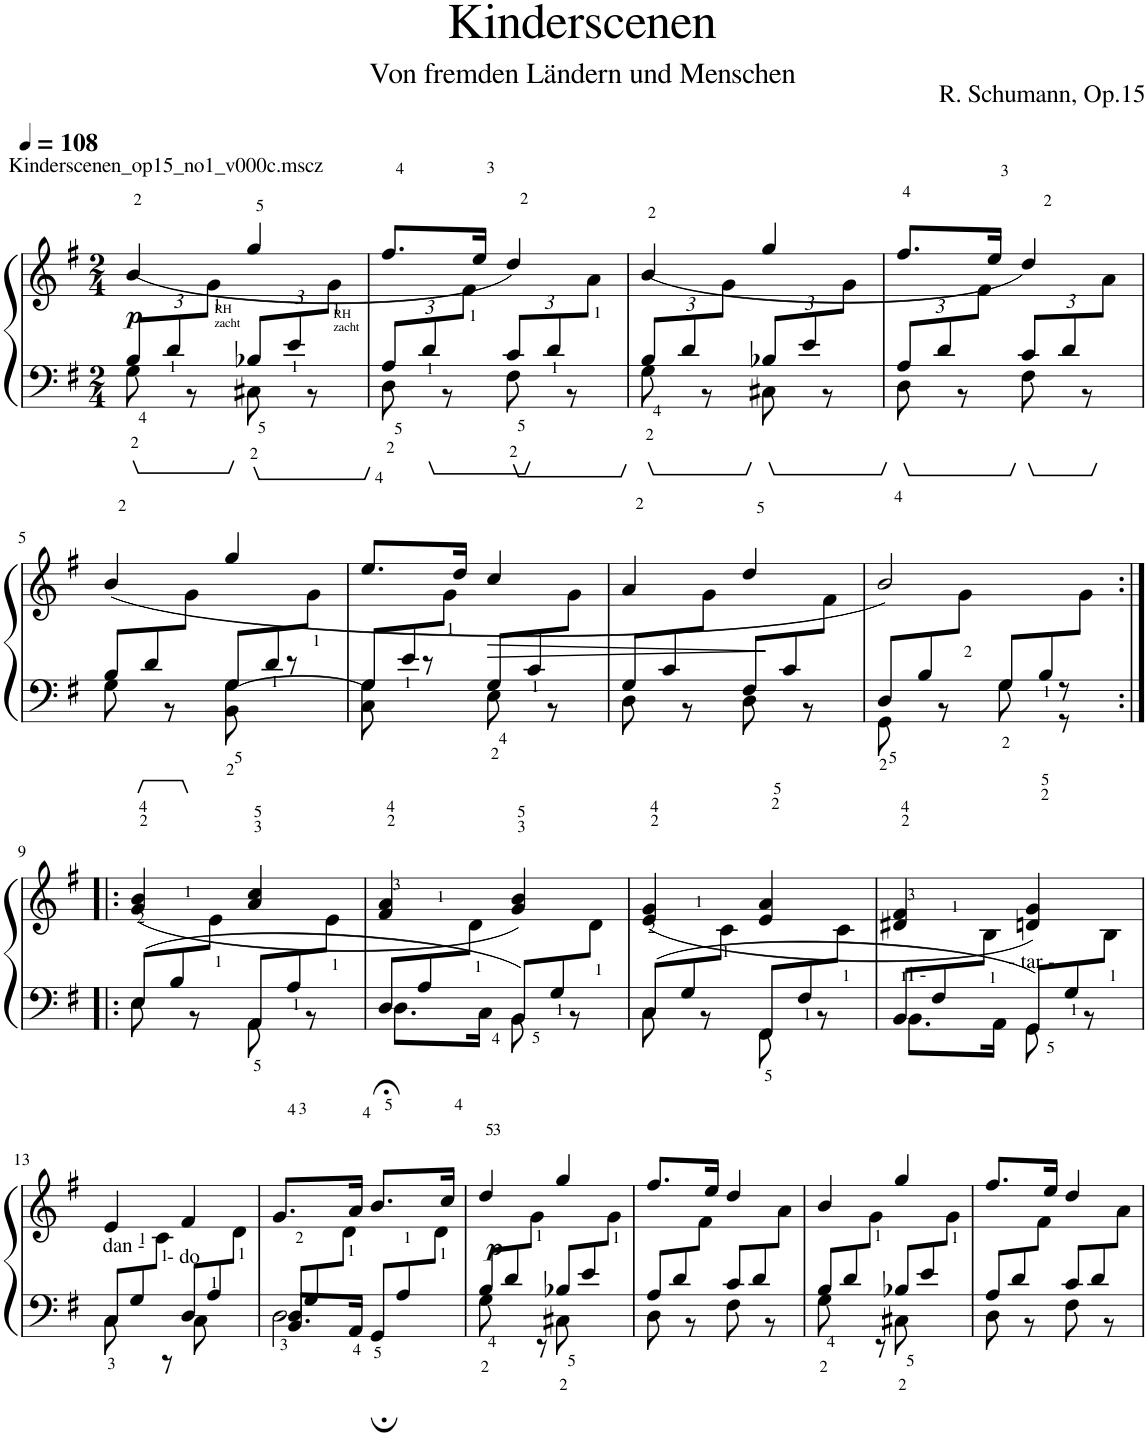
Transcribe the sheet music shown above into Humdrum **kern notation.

**kern	**kern	**dynam
*part1	*part1	*part1
*staff2	*staff1	*staff1/2
*I"Piano	*	*
*I'Pno.	*	*
*clefF4	*clefG2	*
*k[f#]	*k[f#]	*
*M2/4	*M2/4	*
*MM108	*MM108	*
*Xbrackettup	*	*
=1	=1	=1
*^	*^	*
!	!	!LO:TX:a:t=Kinderscenen_op15_no1_v000c.mscz	!	!
!	!	!	!	!LO:DY:b
12B</L	8G<\	(4b/	6ryy	p
12d/	.	.	.	.
.	8r	.	.	.
!LO:TX:a:t=RH	!	!	!	!
!LO:TX:a:t=zacht	!	!	!	!
12ryy	.	.	12g\J	.
12B-X</L	8C#X<\	4gg/	6ryy	.
12e/	.	.	.	.
.	8r	.	.	.
!LO:TX:a:t=RH	!	!	!	!
!LO:TX:a:t=zacht	!	!	!	!
12ryy	.	.	12g\J	.
=2	=2	=2	=2	=2
12A</L	8D<\	8.ff#/L	6ryy	.
12d/	.	.	.	.
.	8r	.	.	.
12ryy	.	.	12f#\J	.
.	.	16ee/Jk	.	.
12c</L	8F#<\	4dd/)	6ryy	.
12d/	.	.	.	.
.	8r	.	.	.
12ryy	.	.	12a\J	.
=3	=3	=3	=3	=3
12B</L	8G<\	(4b/	6ryy	.
12d/	.	.	.	.
.	8r	.	.	.
12ryy	.	.	12g\J	.
12B-X/L	8C#X\	4gg/	6ryy	.
12e/	.	.	.	.
.	8r	.	.	.
12ryy	.	.	12g\J	.
=4	=4	=4	=4	=4
12A/L	8D\	8.ff#/L	6ryy	.
12d/	.	.	.	.
.	8r	.	.	.
12ryy	.	.	12f#\J	.
.	.	16ee/Jk	.	.
12c/L	8F#\	4dd/)	6ryy	.
12d/	.	.	.	.
.	8r	.	.	.
12ryy	.	.	12a\J	.
!!LO:LB:g=z	!!
=5	=5	=5	=5	=5
*	*^	*	*	*
12B/L	8G\	4ryy	(4b/	6ryy	.
12d/	.	.	.	.	.
.	8r	.	.	.	.
12ryy	.	.	.	12g\J	.
[12G</L	8BB<\	4G\	4gg/	6ryy	.
12d/	.	.	.	.	.
.	8r	.	.	.	.
12ryy	.	.	.	12g<\J	.
=6	=6	=6	=6	=6	=6
12G/L]	8C\	4G\	8.ee/L	6ryy	.
12e/	.	.	.	.	.
.	8r	.	.	.	.
12ryy	.	.	.	12g\J	.
.	.	.	16dd/Jk	.	.
!	!	!	!	!	!LO:HP:b
12G</L	8E<\	4ryy	4cc/	6ryy	>
12c/	.	.	.	.	.
.	8r	.	.	.	.
12ryy	.	.	.	12g\J	.
*v	*v	*v	*	*	*
*	*v	*v	*
.	.	]
=7	=7	=7
*^	*^	*
12G/L	8D\	4a/	6ryy	.
12c/	.	.	.	.
.	8r	.	.	.
12ryy	.	.	12g\J	.
12F#/L	8D\	4dd/	6ryy	.
12c/	.	.	.	.
.	8r	.	.	.
12ryy	.	.	12f#\J	.
=8	=8	=8	=8	=8
*	*^	*	*	*
12D</L	8GG<\	4ryy	2b/)	6ryy	.
12B/	.	.	.	.	.
.	8r	.	.	.	.
12ryy	.	.	.	12g<\J	.
12G</L	8ryy	8G\	.	6ryy	.
12B/	.	.	.	.	.
.	8r	8r	.	.	.
12ryy	.	.	.	12g\J	.
!!LO:LB:g=z	!!
=9:|!|:	=9:|!|:	=9:|!|:	=9:|!|:	=9:|!|:	=9:|!|:
12E/L	8E\	4ryy	(4g/ 4b/	6ryy	.
12B/	.	.	.	.	.
.	8r	.	.	.	.
12ryy	.	.	.	12e<\J	.
12AA/L	8AA\	4ryy	4a/ 4cc/	6ryy	.
12A/	.	.	.	.	.
.	8r	.	.	.	.
12ryy	.	.	.	12e<\J	.
=10	=10	=10	=10	=10	=10
12D/L	8.D\L	4ryy	4f#/ 4a/	6ryy	.
12A/	.	.	.	.	.
12ryy	.	.	.	12d<\J	.
.	16C\Jk	.	.	.	.
12BB/L	8BB<\	4ryy	4g/ 4b/)	6ryy	.
12G/	.	.	.	.	.
.	8r	.	.	.	.
12ryy	.	.	.	12d<\J	.
=11	=11	=11	=11	=11	=11
12C/L	8C\	4ryy	(4e/ 4g/	6ryy	.
12G/	.	.	.	.	.
.	8r	.	.	.	.
12ryy	.	.	.	12c\J	.
12FF#/L	8FF#\	4ryy	4e/ 4a/	6ryy	.
12F#/	.	.	.	.	.
.	8r	.	.	.	.
12ryy	.	.	.	12c<\J	.
=12	=12	=12	=12	=12	=12
!	!	!	!LO:TX:b:t=ri -	!	!
12BB/L	8.BB\L	4ryy	4d#X/ 4f#/	6ryy	.
12F#/	.	.	.	.	.
12ryy	.	.	.	12B<\J	.
.	16AA\Jk	.	.	.	.
!	!	!	!LO:TX:b:t=- tar -	!	!
12GG/L	8GG<\	4ryy	4dn/ 4g/)	6ryy	.
12G/	.	.	.	.	.
.	8r	.	.	.	.
12ryy	.	.	.	12B<\J	.
!!LO:LB:g=z	!!
=13	=13	=13	=13	=13	=13
!	!	!	!LO:TX:b:t=dan -	!	!
12C</L	8ryy	8C\	4e/	6ryy	.
12G/	.	.	.	.	.
.	8ryy	16ryy	.	.	.
12ryy	.	.	.	12c\J	.
.	.	8r	.	.	.
!	!	!	!LO:TX:b:t=- do	!	!
12D/L	8C\	.	4f#/	6ryy	.
.	.	16ryy	.	.	.
12A/	.	.	.	.	.
.	8ryy	8ryy	.	.	.
12ryy	.	.	.	12d\J	.
=14	=14	=14	=14	=14	=14
12D/L	2D\	8.BB/L	8.g/L	6ryy	.
12G/	.	.	.	.	.
12ryy	.	.	.	12d\J	.
.	.	16AA/Jk	16a/Jk	.	.
12GG;/L	.	4ryy	8.b;</L	6ryy	.
12A/	.	.	.	.	.
12ryy	.	.	.	12d\J	.
.	.	.	16cc/Jk	.	.
=15	=15	=15	=15	=15	=15
!	!	!	!	!	!LO:DY:b
12B</L	8ryy	8G<\	4dd/	6ryy	p
12d/	.	.	.	.	.
.	8ryy	16ryy	.	.	.
12ryy	.	.	.	12g\J	.
.	.	8r	.	.	.
12B-X</L	8C#X<\	.	4gg/	6ryy	.
.	.	16ryy	.	.	.
12e/	.	.	.	.	.
.	8ryy	8ryy	.	.	.
12ryy	.	.	.	12g\J	.
=16	=16	=16	=16	=16	=16
12A/L	8D\	4ryy	8.ff#/L	6ryy	.
12d/	.	.	.	.	.
.	8r	.	.	.	.
12ryy	.	.	.	12f#\J	.
.	.	.	16ee/Jk	.	.
12c/L	8F#\	4ryy	4dd/	6ryy	.
12d/	.	.	.	.	.
.	8r	.	.	.	.
12ryy	.	.	.	12a\J	.
=17	=17	=17	=17	=17	=17
12B</L	8ryy	8G<\	4b/	6ryy	.
12d/	.	.	.	.	.
.	8ryy	16ryy	.	.	.
12ryy	.	.	.	12g\J	.
.	.	8r	.	.	.
12B-X</L	8C#X<\	.	4gg/	6ryy	.
.	.	16ryy	.	.	.
12e/	.	.	.	.	.
.	8ryy	8ryy	.	.	.
12ryy	.	.	.	12g\J	.
=18	=18	=18	=18	=18	=18
12A/L	8D\	4ryy	8.ff#/L	6ryy	.
12d/	.	.	.	.	.
.	8r	.	.	.	.
12ryy	.	.	.	12f#\J	.
.	.	.	16ee/Jk	.	.
12c/L	8F#\	4ryy	4dd/	6ryy	.
12d/	.	.	.	.	.
.	8r	.	.	.	.
12ryy	.	.	.	12a\J	.
*v	*v	*v	*	*	*
*	*v	*v	*
=	=	=
*-	*-	*-
